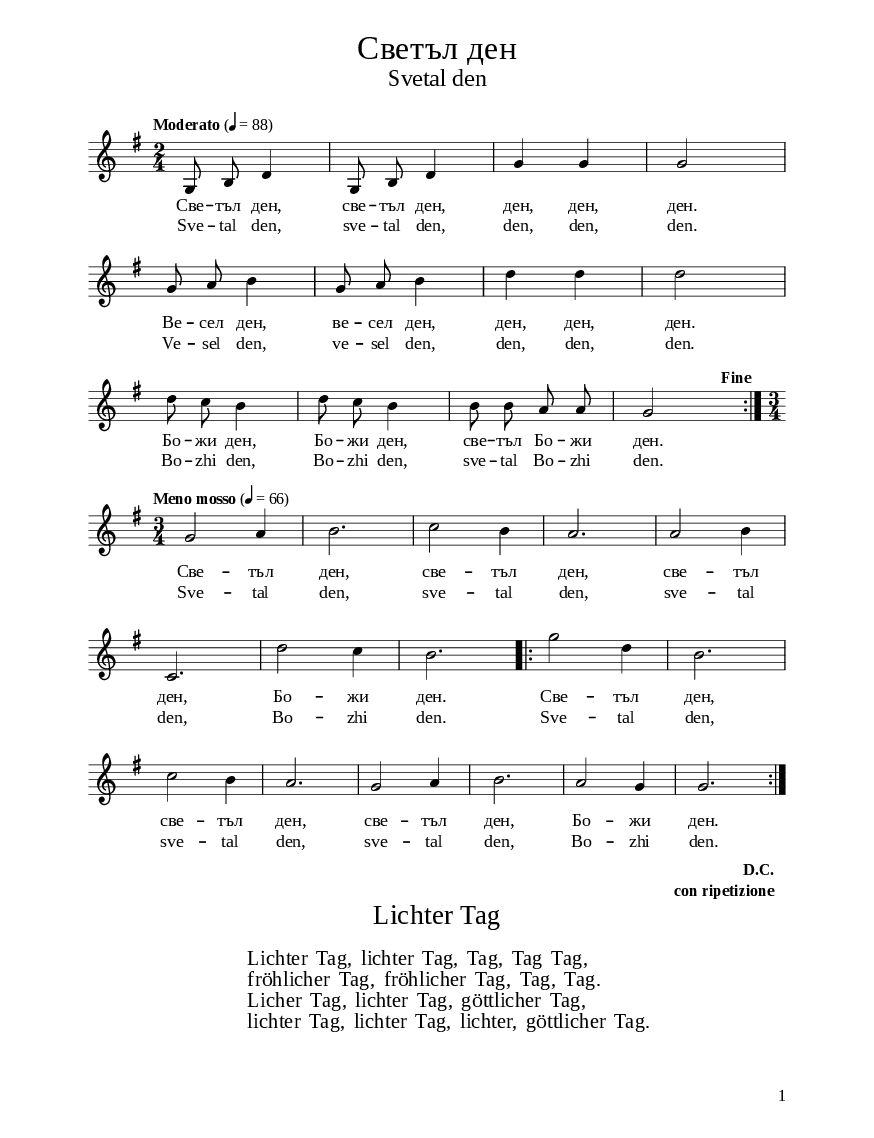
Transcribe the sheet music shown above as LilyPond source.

\version "2.24.0"

% include paper part and global functions
\include "include/globals.ily"

\bookpart {
  \include "include/bookpart-paper.ily"
  \score {
    \include "include/score-layout.ily"

    \new Voice \absolute  {
      \clef treble
      \key g \major
      \time 2/4
      \tempoFunc "Moderato" 4 "88"
      \autoBeamOff

      \repeat volta 2 {
        g8 b d'4 | g8 b d'4 | g'4 g' | g'2 |   \break

        g'8 a'8 b'4 |  g'8 a'8 b'4 | d''4 d''4 | d''2 | \break

        d''8 c'' b'4 | d''8 c'' b'4 | b'8 b'8 a'8 a'8 | \tempo "                    Fine" g'2
      } \break

      \time 3/4


      \tempoFunc "Meno mosso" 4 "66"


      g'2 a'4 | b'2. | c''2 b'4 | a'2. | a'2 b'4 | \break

      c'2. | d''2 c''4 | b'2.   \repeat volta 2 {
        g''2 d''4 | b'2. \break

        c''2 b'4 | a'2. | g'2 a'4 | b'2. | a'2 g'4 | g'2.|
      }  \break

    }

    \addlyrics {
      Све -- тъл ден, све  -- тъл ден,
      ден, ден, ден.
      Ве -- сел ден, ве -- сел ден,
      ден, ден, ден.
      Бо -- жи ден, Бо -- жи ден,
      све -- тъл Бо -- жи ден.
      Све -- тъл ден, све -- тъл ден,
      све -- тъл ден, Бо -- жи ден.
      Све -- тъл ден, све -- тъл ден,
      све -- тъл ден, Бо -- жи ден.

    }
    \addlyrics {
      Sve -- tal den, sve  -- tal den,
      den, den, den.
      Ve -- sel den, ve -- sel den,
      den, den, den.
      Bo -- zhi den, Bo -- zhi den,
      sve -- tal Bo -- zhi den.
      Sve -- tal den, sve -- tal den,
      sve -- tal den, Bo -- zhi den.
      Sve -- tal den, sve -- tal den,
      sve -- tal den, Bo -- zhi den.

    }

    \header {
      title = \titleFunc "Светъл ден" "Svetal den"
    }

    \midi{}

  } % score


\markup \dc-two "D.C." " con ripetizione"

  


  % include foreign translation(s) of the song
  \version "2.24.0"

\markup \fill-line { \fontsize #deTitleFontSize "Lichter Tag" }
\markup \null
\markup \null
\markup \fontsize #deCoupletFontSize {
  \hspace #14
  \override #`(baseline-skip . ,deCoupletBaselineSkip)

  \column {


  \line { " "Lichter Tag, lichter Tag, Tag, Tag Tag,}

  \line { " "fröhlicher Tag, fröhlicher Tag, Tag, Tag.}

  \line { " "Licher Tag, lichter Tag, göttlicher Tag,}

  \line { " "lichter Tag, lichter Tag, lichter, göttlicher Tag.}

  }
}


} % bookpart
